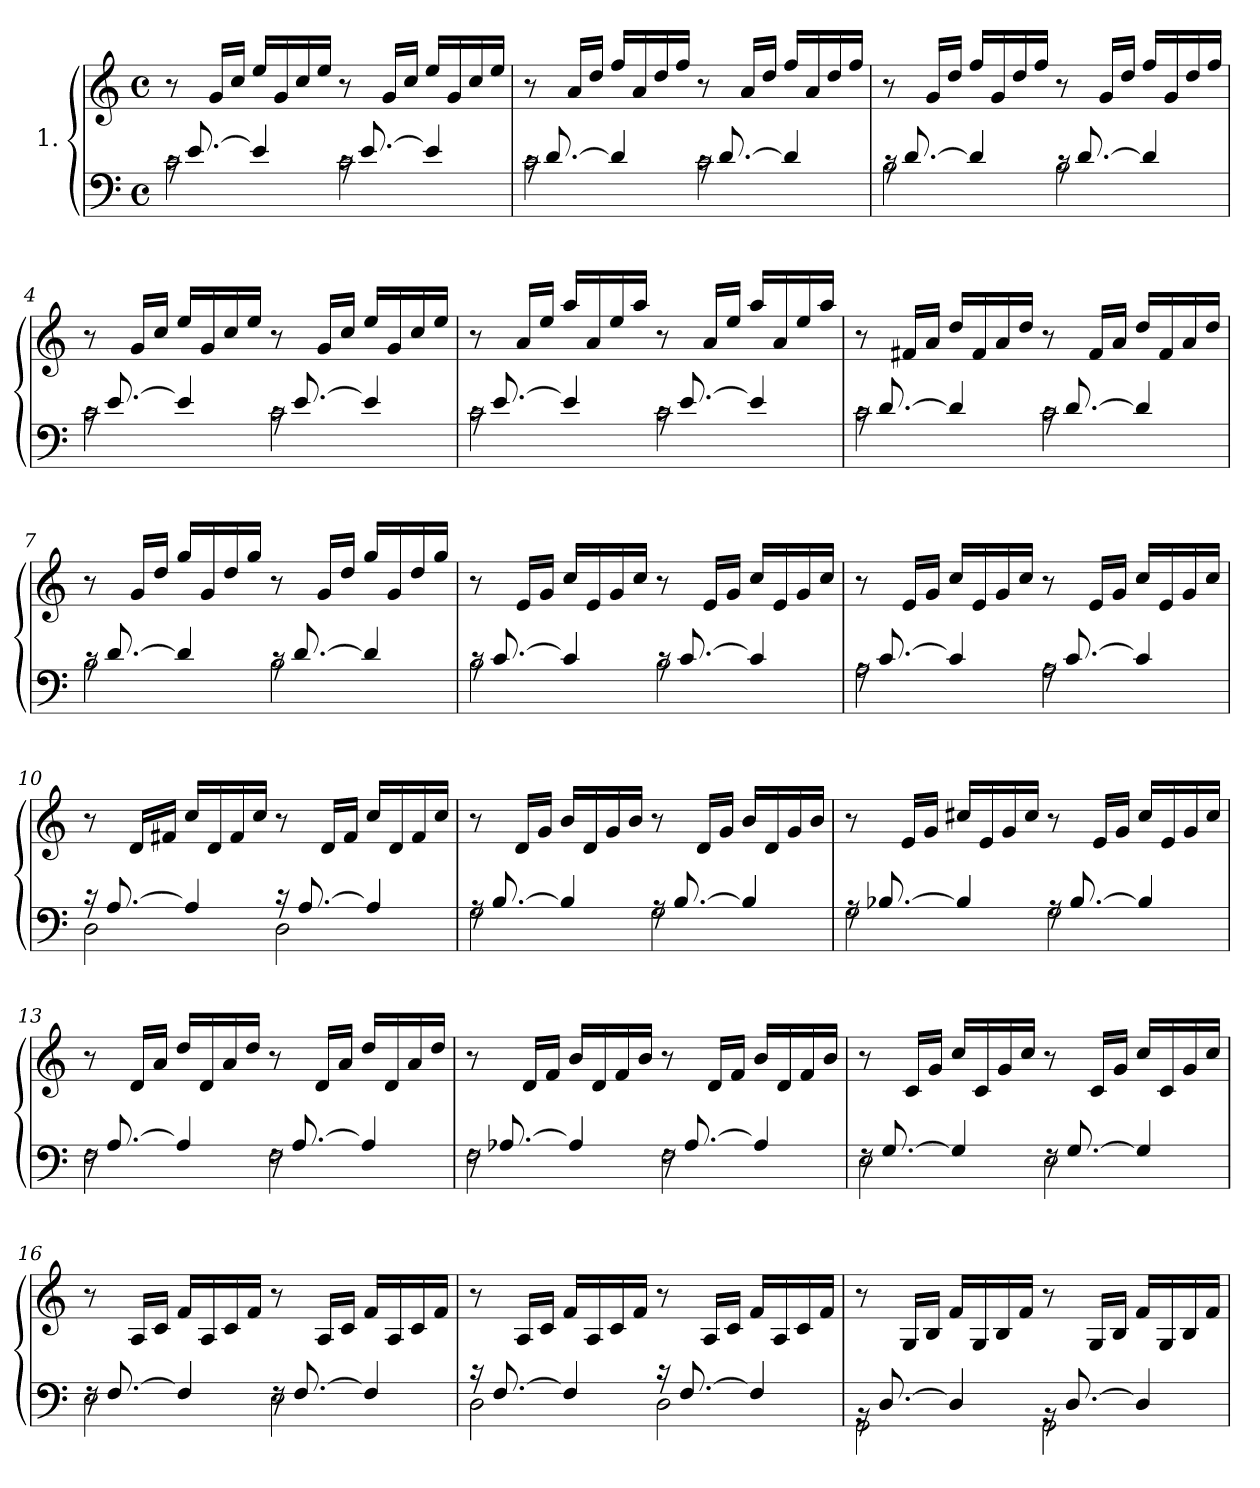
**kern	**kern
*part1	*part1
*staff2	*staff1
*I"1.	*
*clefF4	*clefG2
*k[]	*k[]
*M4/4	*M4/4
*met(c)	*met(c)
=1	=1
*^	*
16rc	2c\	8r
[8.e/	.	.
.	.	16g/LL
.	.	16cc/JJ
4e/]	.	16ee/LL
.	.	16g/
.	.	16cc/
.	.	16ee/JJ
16rc	2c\	8r
[8.e/	.	.
.	.	16g/LL
.	.	16cc/JJ
4e/]	.	16ee/LL
.	.	16g/
.	.	16cc/
.	.	16ee/JJ
=2	=2	=2
16rc	2c\	8r
[8.d/	.	.
.	.	16a/LL
.	.	16dd/JJ
4d/]	.	16ff/LL
.	.	16a/
.	.	16dd/
.	.	16ff/JJ
16rc	2c\	8r
[8.d/	.	.
.	.	16a/LL
.	.	16dd/JJ
4d/]	.	16ff/LL
.	.	16a/
.	.	16dd/
.	.	16ff/JJ
=3	=3	=3
16rc	2B\	8r
[8.d/	.	.
.	.	16g/LL
.	.	16dd/JJ
4d/]	.	16ff/LL
.	.	16g/
.	.	16dd/
.	.	16ff/JJ
16rc	2B\	8r
[8.d/	.	.
.	.	16g/LL
.	.	16dd/JJ
4d/]	.	16ff/LL
.	.	16g/
.	.	16dd/
.	.	16ff/JJ
!!LO:LB:g=z
=4	=4	=4
16rc	2c\	8r
[8.e/	.	.
.	.	16g/LL
.	.	16cc/JJ
4e/]	.	16ee/LL
.	.	16g/
.	.	16cc/
.	.	16ee/JJ
16rc	2c\	8r
[8.e/	.	.
.	.	16g/LL
.	.	16cc/JJ
4e/]	.	16ee/LL
.	.	16g/
.	.	16cc/
.	.	16ee/JJ
=5	=5	=5
16rc	2c\	8r
[8.e/	.	.
.	.	16a/LL
.	.	16ee/JJ
4e/]	.	16aa/LL
.	.	16a/
.	.	16ee/
.	.	16aa/JJ
16rc	2c\	8r
[8.e/	.	.
.	.	16a/LL
.	.	16ee/JJ
4e/]	.	16aa/LL
.	.	16a/
.	.	16ee/
.	.	16aa/JJ
=6	=6	=6
16rc	2c\	8r
[8.d/	.	.
.	.	16f#X/LL
.	.	16a/JJ
4d/]	.	16dd/LL
.	.	16f#/
.	.	16a/
.	.	16dd/JJ
16rc	2c\	8r
[8.d/	.	.
.	.	16f#/LL
.	.	16a/JJ
4d/]	.	16dd/LL
.	.	16f#/
.	.	16a/
.	.	16dd/JJ
!!LO:LB:g=z
=7	=7	=7
16rc	2B\	8r
[8.d/	.	.
.	.	16g/LL
.	.	16dd/JJ
4d/]	.	16gg/LL
.	.	16g/
.	.	16dd/
.	.	16gg/JJ
16rc	2B\	8r
[8.d/	.	.
.	.	16g/LL
.	.	16dd/JJ
4d/]	.	16gg/LL
.	.	16g/
.	.	16dd/
.	.	16gg/JJ
=8	=8	=8
16rc	2B\	8r
[8.c/	.	.
.	.	16e/LL
.	.	16g/JJ
4c/]	.	16cc/LL
.	.	16e/
.	.	16g/
.	.	16cc/JJ
16rc	2B\	8r
[8.c/	.	.
.	.	16e/LL
.	.	16g/JJ
4c/]	.	16cc/LL
.	.	16e/
.	.	16g/
.	.	16cc/JJ
=9	=9	=9
16rA	2A\	8r
[8.c/	.	.
.	.	16e/LL
.	.	16g/JJ
4c/]	.	16cc/LL
.	.	16e/
.	.	16g/
.	.	16cc/JJ
16rA	2A\	8r
[8.c/	.	.
.	.	16e/LL
.	.	16g/JJ
4c/]	.	16cc/LL
.	.	16e/
.	.	16g/
.	.	16cc/JJ
!!LO:LB:g=z
=10	=10	=10
16r	2D\	8r
[8.A/	.	.
.	.	16d/LL
.	.	16f#X/JJ
4A/]	.	16cc/LL
.	.	16d/
.	.	16f#/
.	.	16cc/JJ
16r	2D\	8r
[8.A/	.	.
.	.	16d/LL
.	.	16f#/JJ
4A/]	.	16cc/LL
.	.	16d/
.	.	16f#/
.	.	16cc/JJ
=11	=11	=11
16rA	2G\	8r
[8.B/	.	.
.	.	16d/LL
.	.	16g/JJ
4B/]	.	16b/LL
.	.	16d/
.	.	16g/
.	.	16b/JJ
16rA	2G\	8r
[8.B/	.	.
.	.	16d/LL
.	.	16g/JJ
4B/]	.	16b/LL
.	.	16d/
.	.	16g/
.	.	16b/JJ
=12	=12	=12
16rA	2G\	8r
[8.B-X/	.	.
.	.	16e/LL
.	.	16g/JJ
4B-/]	.	16cc#X/LL
.	.	16e/
.	.	16g/
.	.	16cc#/JJ
16rA	2G\	8r
[8.B-/	.	.
.	.	16e/LL
.	.	16g/JJ
4B-/]	.	16cc#/LL
.	.	16e/
.	.	16g/
.	.	16cc#/JJ
!!LO:LB:g=z
=13	=13	=13
16rF	2F\	8r
[8.A/	.	.
.	.	16d/LL
.	.	16a/JJ
4A/]	.	16dd/LL
.	.	16d/
.	.	16a/
.	.	16dd/JJ
16rF	2F\	8r
[8.A/	.	.
.	.	16d/LL
.	.	16a/JJ
4A/]	.	16dd/LL
.	.	16d/
.	.	16a/
.	.	16dd/JJ
=14	=14	=14
16rF	2F\	8r
[8.A-X/	.	.
.	.	16d/LL
.	.	16f/JJ
4A-/]	.	16b/LL
.	.	16d/
.	.	16f/
.	.	16b/JJ
16rF	2F\	8r
[8.A-/	.	.
.	.	16d/LL
.	.	16f/JJ
4A-/]	.	16b/LL
.	.	16d/
.	.	16f/
.	.	16b/JJ
=15	=15	=15
16rF	2E\	8r
[8.G/	.	.
.	.	16c/LL
.	.	16g/JJ
4G/]	.	16cc/LL
.	.	16c/
.	.	16g/
.	.	16cc/JJ
16rF	2E\	8r
[8.G/	.	.
.	.	16c/LL
.	.	16g/JJ
4G/]	.	16cc/LL
.	.	16c/
.	.	16g/
.	.	16cc/JJ
!!LO:LB:g=z
=16	=16	=16
16rF	2E\	8r
[8.F/	.	.
.	.	16A/LL
.	.	16c/JJ
4F/]	.	16f/LL
.	.	16A/
.	.	16c/
.	.	16f/JJ
16rF	2E\	8r
[8.F/	.	.
.	.	16A/LL
.	.	16c/JJ
4F/]	.	16f/LL
.	.	16A/
.	.	16c/
.	.	16f/JJ
=17	=17	=17
16r	2D\	8r
[8.F/	.	.
.	.	16A/LL
.	.	16c/JJ
4F/]	.	16f/LL
.	.	16A/
.	.	16c/
.	.	16f/JJ
16r	2D\	8r
[8.F/	.	.
.	.	16A/LL
.	.	16c/JJ
4F/]	.	16f/LL
.	.	16A/
.	.	16c/
.	.	16f/JJ
=18	=18	=18
16rBB	2GG\	8r
[8.D/	.	.
.	.	16G/LL
.	.	16B/JJ
4D/]	.	16f/LL
.	.	16G/
.	.	16B/
.	.	16f/JJ
16rBB	2GG\	8r
[8.D/	.	.
.	.	16G/LL
.	.	16B/JJ
4D/]	.	16f/LL
.	.	16G/
.	.	16B/
.	.	16f/JJ
*v	*v	*
=	=
*-	*-
